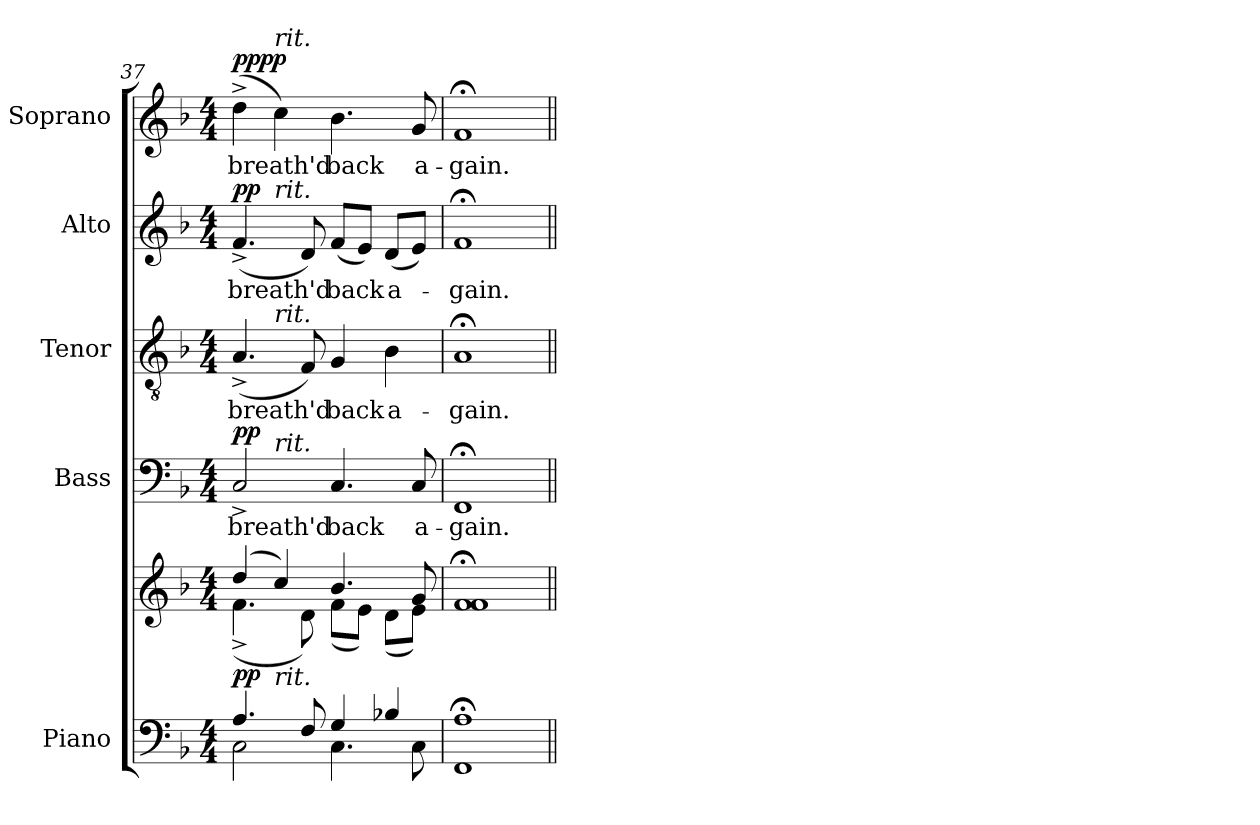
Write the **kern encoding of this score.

**kern	**kern	**dynam	**kern	**text	**dynam	**kern	**text	**kern	**text	**dynam	**kern	**text	**dynam
*part5	*part5	*part5	*part4	*part4	*part4	*part3	*part3	*part2	*part2	*part2	*part1	*part1	*part1
*staff6	*staff5	*staff5/6	*staff4	*staff4	*staff4	*staff3	*staff3	*staff2	*staff2	*staff2	*staff1	*staff1	*staff1
*I"Piano	*	*	*I"Bass	*	*	*I"Tenor	*	*I"Alto	*	*	*I"Soprano	*	*
*I'Pno.	*	*	*I'B.	*	*	*I'T.	*	*I'A.	*	*	*I'S.	*	*
*clefF4	*clefG2	*	*clefF4	*	*	*clefGv2	*	*clefG2	*	*	*clefG2	*	*
*	*	*	*	*	*	*ITrd7c12	*	*	*	*	*	*	*
*k[b-]	*k[b-]	*	*k[b-]	*	*	*k[b-]	*	*k[b-]	*	*	*k[b-]	*	*
*F:	*F:	*	*F:	*	*	*F:	*	*F:	*	*	*F:	*	*
*M4/4	*M4/4	*	*M4/4	*	*	*M4/4	*	*M4/4	*	*	*M4/4	*	*
=37	=37	=37	=37	=37	=37	=37	=37	=37	=37	=37	=37	=37	=37
*^	*^	*	*	*	*	*	*	*	*	*	*	*	*
!	!	!	!	!	!	!LO:LY:b:color=#000000	!	!	!	!	!	!	!	!	!
!	!	!	!	!	!	!	!	!	!LO:LY:b:color=#000000	!	!	!	!	!	!
!	!	!	!	!	!	!	!	!	!	!	!LO:LY:b:color=#000000	!	!	!	!
!	!	!	!	!	!	!	!	!	!	!	!	!	!	!LO:LY:b:color=#000000	!
*	*	*	*	*	*^	*	*	*^	*	*^	*	*	*	*	*
4.Ai/	2Ci\	(4ddi/	(4.f^i\	pp	2C^i/	4ryy	breath'd	pp	(4.AA^i/	4ryy	breath'd	(4.f^i/	4ryy	breath'd	pp	(4dd^i\	breath'd	pp pp
!	!	!	!	!	!	!	!	!	!	!	!	!	!	!	!	!LO:TX:a:i:t=rit.	!	!
!	!	!	!	!	!	!	!	!	!	!	!	!	!LO:TX:a:i:t=rit.	!	!	!	!	!
!	!	!	!	!	!	!	!	!	!	!LO:TX:a:i:t=rit.	!	!	!	!	!	!	!	!
!	!	!	!	!	!	!LO:TX:a:i:t=rit.	!	!	!	!	!	!	!	!	!	!	!	!
!	!	!LO:TX:b:i:t=rit.	!	!	!	!	!	!	!	!	!	!	!	!	!	!	!	!
.	.	4cci/)	.	.	.	2.ryy	.	.	.	2.ryy	.	.	2.ryy	.	.	4cci\)	.	.
8Fi/	.	.	8di\)	.	.	.	.	.	8FFi/)	.	.	8di/)	.	.	.	.	.	.
!	!	!	!	!	!	!	!LO:LY:b:color=#000000	!	!	!	!	!	!	!	!	!	!	!
!	!	!	!	!	!	!	!	!	!	!	!LO:LY:b:color=#000000	!	!	!	!	!	!	!
!	!	!	!	!	!	!	!	!	!	!	!	!	!	!LO:LY:b:color=#000000	!	!	!	!
!	!	!	!	!	!	!	!	!	!	!	!	!	!	!	!	!	!LO:LY:b:color=#000000	!
4Gi/	4.Ci\	4.b-i/	(8fi\L	.	4.Ci/	.	back	.	4GGi/	.	back	(8fi/L	.	back	.	4.b-i\	back	.
.	.	.	8ei\J)	.	.	.	.	.	.	.	.	8ei/J)	.	.	.	.	.	.
!	!	!	!	!	!	!	!	!	!	!	!LO:LY:b:color=#000000	!	!	!	!	!	!	!
!	!	!	!	!	!	!	!	!	!	!	!	!	!	!LO:LY:b:color=#000000	!	!	!	!
4B-Xi/	.	.	(8di\L	.	.	.	.	.	4BB-i\	.	a-	(8di/L	.	a-	.	.	.	.
!	!	!	!	!	!	!	!LO:LY:b:color=#000000	!	!	!	!	!	!	!	!	!	!	!
!	!	!	!	!	!	!	!	!	!	!	!	!	!	!	!	!	!LO:LY:b:color=#000000	!
.	8Ci\	8gi/	8ei\J)	.	8Ci/	.	a-	.	.	.	.	8ei/J)	.	.	.	8gi/	a-	.
*v	*v	*	*	*	*v	*v	*	*	*v	*v	*	*v	*v	*	*	*	*	*
*	*v	*v	*	*	*	*	*	*	*	*	*	*	*	*
=38	=38	=38	=38	=38	=38	=38	=38	=38	=38	=38	=38	=38	=38
*^	*^	*	*^	*	*	*^	*	*^	*	*	*	*	*
!	!	!	!	!	!	!	!LO:LY:b:color=#000000	!	!	!	!	!	!	!	!	!	!	!
*v	*v	*	*	*	*v	*v	*	*	*v	*v	*	*v	*v	*	*	*	*	*
*	*v	*v	*	*	*	*	*	*	*	*	*	*	*	*
*^	*^	*	*^	*	*	*^	*	*^	*	*	*	*	*
!	!	!	!	!	!	!	!	!	!	!	!LO:LY:b:color=#000000	!	!	!	!	!	!	!
*v	*v	*	*	*	*v	*v	*	*	*v	*v	*	*v	*v	*	*	*	*	*
*	*v	*v	*	*	*	*	*	*	*	*	*	*	*	*
*^	*^	*	*^	*	*	*^	*	*^	*	*	*	*	*
!	!	!	!	!	!	!	!	!	!	!	!	!	!	!LO:LY:b:color=#000000	!	!	!	!
*v	*v	*	*	*	*v	*v	*	*	*v	*v	*	*v	*v	*	*	*	*	*
*	*v	*v	*	*	*	*	*	*	*	*	*	*	*	*
*^	*^	*	*^	*	*	*^	*	*^	*	*	*	*	*
!	!	!	!	!	!	!	!	!	!	!	!	!	!	!	!	!	!LO:LY:b:color=#000000	!
*v	*v	*	*	*	*v	*v	*	*	*v	*v	*	*v	*v	*	*	*	*	*
*	*v	*v	*	*	*	*	*	*	*	*	*	*	*	*
1FFi; 1Ai;	1fi; 1fi;	.	1FF;i	-gain.	.	1AA;i	-gain.	1f;i	-gain.	.	1f;i	-gain.	.
=||	=||	=||	=||	=||	=||	=||	=||	=||	=||	=||	=||	=||	=||
*-	*-	*-	*-	*-	*-	*-	*-	*-	*-	*-	*-	*-	*-
